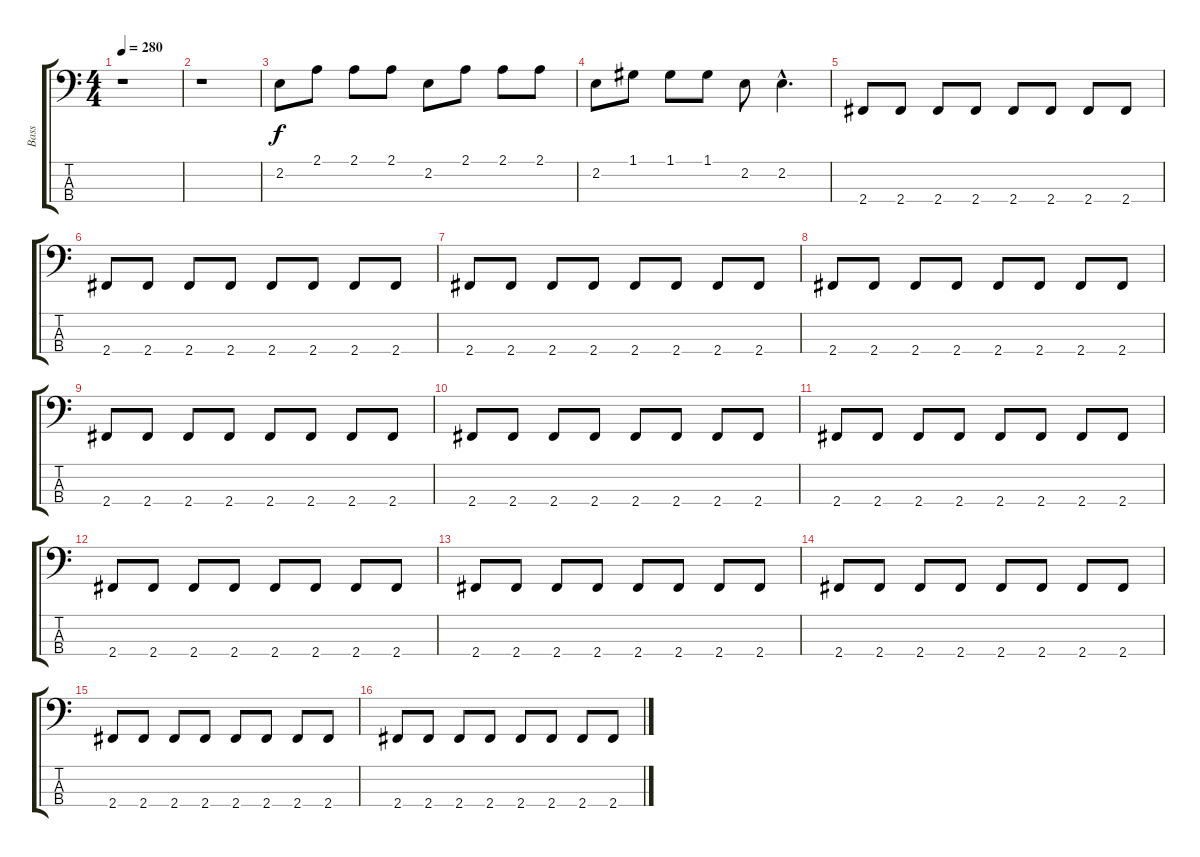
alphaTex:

\track ("Bass" "Bass") {instrument electricbassfinger}
\staff {score tabs}
\tuning (G2 D2 A1 E1) {hide}
\ts (4 4)
\tempo 280
\clef f4
\ks c
r.1{dy f} |
r.1 |
2.2.8 2.1.8 2.1.8 2.1.8 2.2.8 2.1.8 2.1.8 2.1.8 |
2.2.8 1.1.8 1.1.8 1.1.8 2.2.8 2.2{hac}.4{d} |
2.4.8 2.4.8 2.4.8 2.4.8 2.4.8 2.4.8 2.4.8 2.4.8 |
2.4.8 2.4.8 2.4.8 2.4.8 2.4.8 2.4.8 2.4.8 2.4.8 |
2.4.8 2.4.8 2.4.8 2.4.8 2.4.8 2.4.8 2.4.8 2.4.8 |
2.4.8 2.4.8 2.4.8 2.4.8 2.4.8 2.4.8 2.4.8 2.4.8 |
2.4.8 2.4.8 2.4.8 2.4.8 2.4.8 2.4.8 2.4.8 2.4.8 |
2.4.8 2.4.8 2.4.8 2.4.8 2.4.8 2.4.8 2.4.8 2.4.8 |
2.4.8 2.4.8 2.4.8 2.4.8 2.4.8 2.4.8 2.4.8 2.4.8 |
2.4.8 2.4.8 2.4.8 2.4.8 2.4.8 2.4.8 2.4.8 2.4.8 |
2.4.8 2.4.8 2.4.8 2.4.8 2.4.8 2.4.8 2.4.8 2.4.8 |
2.4.8 2.4.8 2.4.8 2.4.8 2.4.8 2.4.8 2.4.8 2.4.8 |
2.4.8 2.4.8 2.4.8 2.4.8 2.4.8 2.4.8 2.4.8 2.4.8 |
2.4.8 2.4.8 2.4.8 2.4.8 2.4.8 2.4.8 2.4.8 2.4.8
